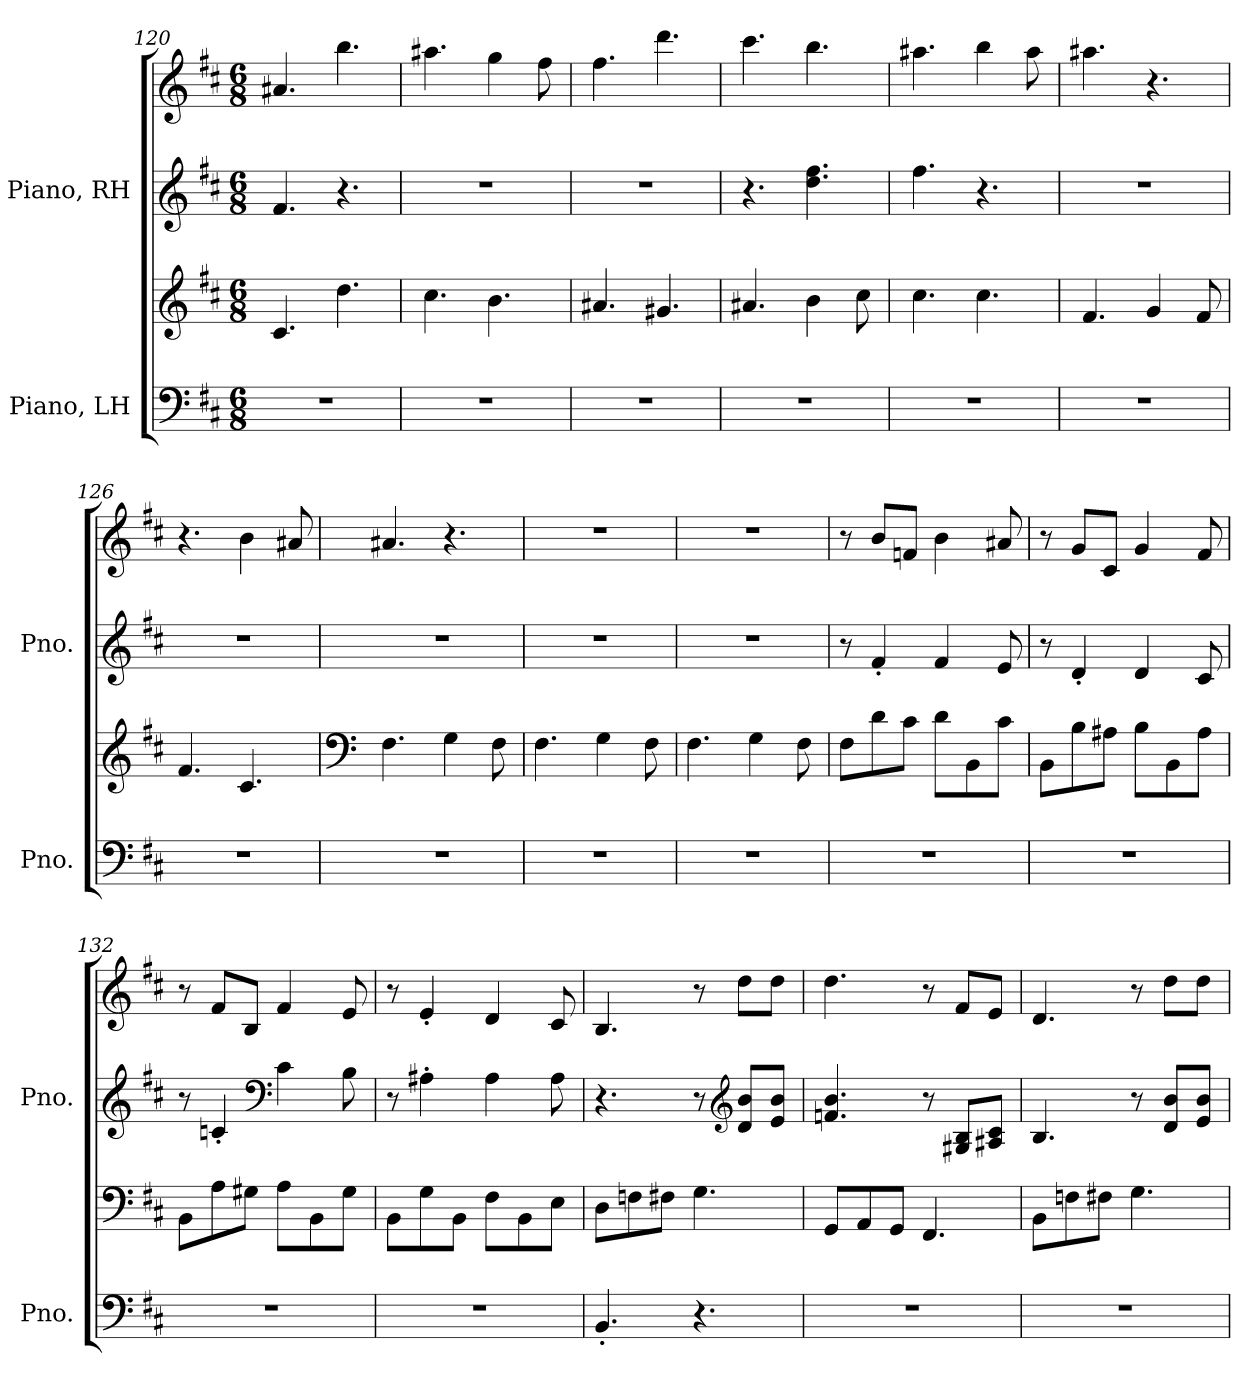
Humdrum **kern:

**kern	**kern	**kern	**kern
*part2	*part2	*part1	*part1
*staff4	*staff3	*staff2	*staff1
*I"Piano, LH	*	*I"Piano, RH	*
*I'Pno.	*	*I'Pno.	*
*clefF4	*clefG2	*clefG2	*clefG2
*k[f#c#]	*k[f#c#]	*k[f#c#]	*k[f#c#]
*M6/8	*M6/8	*M6/8	*M6/8
=120	=120	=120	=120
2.r	4.c#/	4.f#/	4.a#X/
.	4.dd\	4.r	4.bb\
=121	=121	=121	=121
2.r	4.cc#\	2.r	4.aa#X\
.	4.b\	.	4gg\
.	.	.	8ff#\
=122	=122	=122	=122
2.r	4.a#X/	2.r	4.ff#\
.	4.g#X/	.	4.ddd\
=123	=123	=123	=123
2.r	4.a#X/	4.r	4.ccc#\
.	4b\	4.dd\ 4.ff#\	4.bb\
.	8cc#\	.	.
=124	=124	=124	=124
2.r	4.cc#\	4.ff#\	4.aa#X\
.	4.cc#\	4.r	4bb\
.	.	.	8aa#\
=125	=125	=125	=125
2.r	4.f#/	2.r	4.aa#X\
.	4g/	.	4.r
.	8f#/	.	.
!!LO:PB:g=z
=126	=126	=126	=126
2.r	4.f#/	2.r	4.r
.	4.c#/	.	4b\
.	.	.	8a#X/
=127	=127	=127	=127
*	*clefF4	*	*
2.r	4.F#\	2.r	4.a#X/
.	4G\	.	4.r
.	8F#\	.	.
=128	=128	=128	=128
2.r	4.F#\	2.r	2.r
.	4G\	.	.
.	8F#\	.	.
=129	=129	=129	=129
2.r	4.F#\	2.r	2.r
.	4G\	.	.
.	8F#\	.	.
=130	=130	=130	=130
2.r	8F#\L	8r	8r
.	8d\	4f#'/	8b/L
.	8c#\J	.	8fn/J
.	8d\L	4f#/	4b\
.	8BB\	.	.
.	8c#\J	8e/	8a#X/
=131	=131	=131	=131
2.r	8BB\L	8r	8r
.	8B\	4d'/	8g/L
.	8A#X\J	.	8c#/J
.	8B\L	4d/	4g/
.	8BB\	.	.
.	8A#\J	8c#/	8f#/
!!LO:LB:g=z
=132	=132	=132	=132
2.r	8BB\L	8r	8r
.	8A\	4cn'/	8f#/L
.	8G#X\J	.	8B/J
*	*	*clefF4	*
.	8A\L	4c\	4f#/
.	8BB\	.	.
.	8G#\J	8B\	8e/
=133	=133	=133	=133
2.r	8BB\L	8r	8r
.	8G\	4A#X'\	4e'/
.	8BB\J	.	.
.	8F#\L	4A#\	4d/
.	8BB\	.	.
.	8E\J	8A#\	8c#/
=134	=134	=134	=134
4.BB'/	8D\L	4.r	4.B/
.	8Fn\	.	.
.	8F#X\J	.	.
4.r	4.G\	8r	8r
*	*	*clefG2	*
.	.	8d/ 8b/L	8dd\L
.	.	8e/ 8b/J	8dd\J
=135	=135	=135	=135
2.r	8GG/L	4.fn/ 4.b/	4.dd\
.	8AA/	.	.
.	8GG/J	.	.
.	4.FF#/	8r	8r
.	.	8G#X/ 8B/L	8f#/L
.	.	8A#X/ 8c#/J	8e/J
!!LO:LB:g=z
=136	=136	=136	=136
2.r	8BB\L	4.B/	4.d/
.	8Fn\	.	.
.	8F#X\J	.	.
.	4.G\	8r	8r
.	.	8d/ 8b/L	8dd\L
.	.	8e/ 8b/J	8dd\J
=	=	=	=
*-	*-	*-	*-
